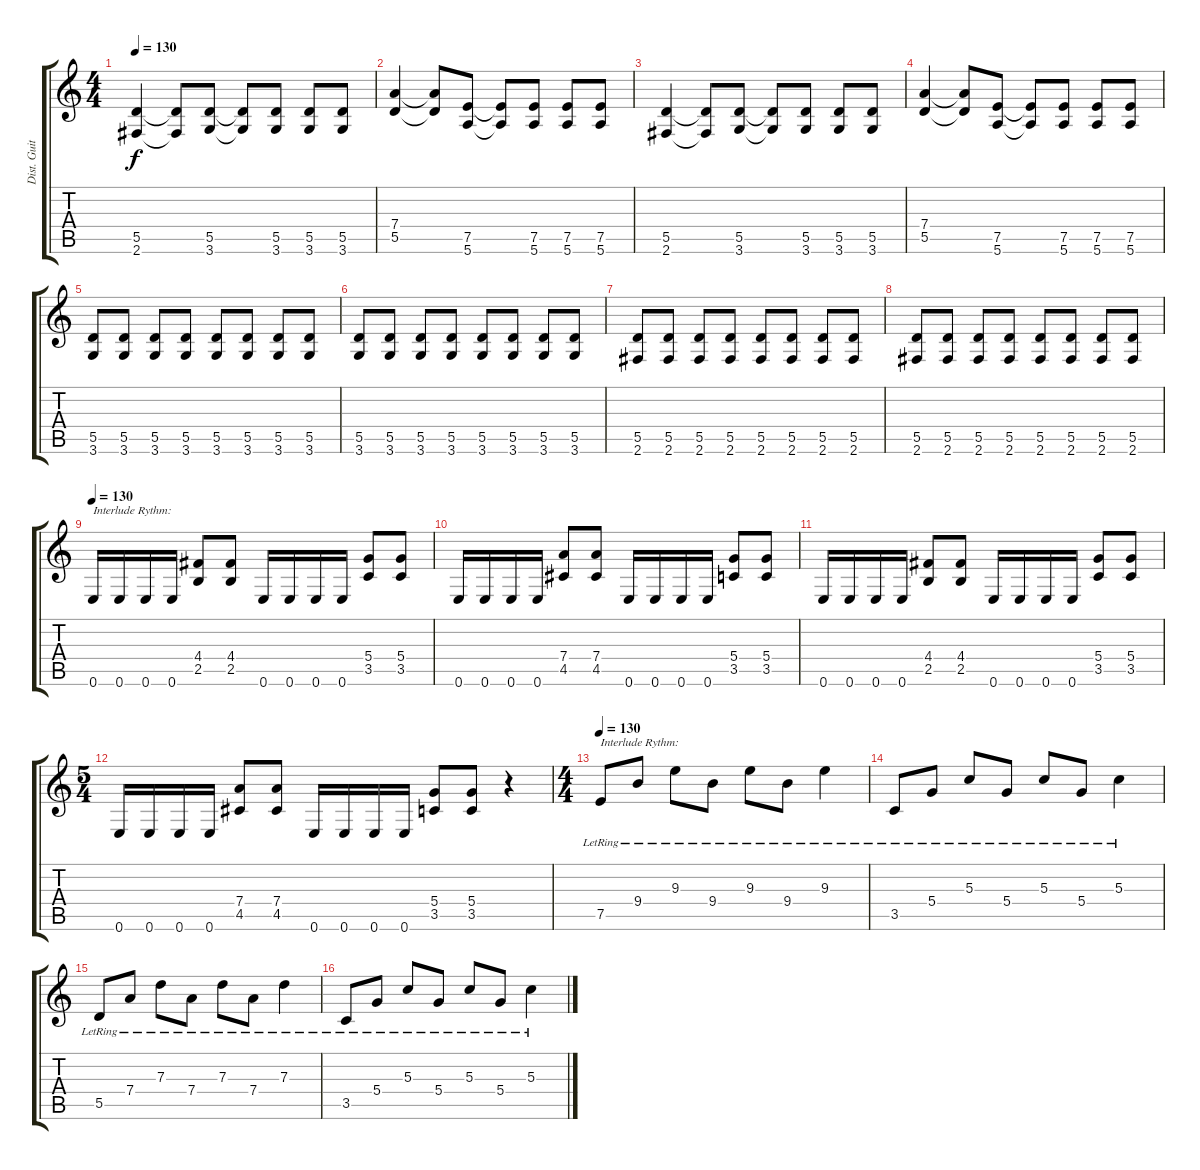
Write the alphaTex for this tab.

\track ("Dist. Guitar 2" "Dist. Guit") {instrument distortionguitar}
\staff {score tabs}
\tuning (E4 B3 G3 D3 A2 E2) {hide}
\ts (4 4)
\tempo 130
\clef g2
\ks c
(5.5 2.6).4{dy f} (5.5{t} 2.6{t}).8 (5.5 3.6).8 (5.5{t} 3.6{t}).8 (5.5 3.6).8 (5.5 3.6).8 (5.5 3.6).8 |
(7.4 5.5).4 (7.4{t} 5.5{t}).8 (7.5 5.6).8 (7.5{t} 5.6{t}).8 (7.5 5.6).8 (7.5 5.6).8 (7.5 5.6).8 |
(5.5 2.6).4 (5.5{t} 2.6{t}).8 (5.5 3.6).8 (5.5{t} 3.6{t}).8 (5.5 3.6).8 (5.5 3.6).8 (5.5 3.6).8 |
(7.4 5.5).4 (7.4{t} 5.5{t}).8 (7.5 5.6).8 (7.5{t} 5.6{t}).8 (7.5 5.6).8 (7.5 5.6).8 (7.5 5.6).8 |
(5.5 3.6).8 (5.5 3.6).8 (5.5 3.6).8 (5.5 3.6).8 (5.5 3.6).8 (5.5 3.6).8 (5.5 3.6).8 (5.5 3.6).8 |
(5.5 3.6).8 (5.5 3.6).8 (5.5 3.6).8 (5.5 3.6).8 (5.5 3.6).8 (5.5 3.6).8 (5.5 3.6).8 (5.5 3.6).8 |
(5.5 2.6).8 (5.5 2.6).8 (5.5 2.6).8 (5.5 2.6).8 (5.5 2.6).8 (5.5 2.6).8 (5.5 2.6).8 (5.5 2.6).8 |
(5.5 2.6).8 (5.5 2.6).8 (5.5 2.6).8 (5.5 2.6).8 (5.5 2.6).8 (5.5 2.6).8 (5.5 2.6).8 (5.5 2.6).8 |
\tempo 130
0.6.16{txt "Interlude Rythm:"} 0.6.16 0.6.16 0.6.16 (4.4 2.5).8 (4.4 2.5).8 0.6.16 0.6.16 0.6.16 0.6.16 (5.4 3.5).8 (5.4 3.5).8 |
0.6.16 0.6.16 0.6.16 0.6.16 (7.4 4.5).8 (7.4 4.5).8 0.6.16 0.6.16 0.6.16 0.6.16 (5.4 3.5).8 (5.4 3.5).8 |
0.6.16 0.6.16 0.6.16 0.6.16 (4.4 2.5).8 (4.4 2.5).8 0.6.16 0.6.16 0.6.16 0.6.16 (5.4 3.5).8 (5.4 3.5).8 |
\ts (5 4)
0.6.16 0.6.16 0.6.16 0.6.16 (7.4 4.5).8 (7.4 4.5).8 0.6.16 0.6.16 0.6.16 0.6.16 (5.4 3.5).8 (5.4 3.5).8 r.4 |
\ts (4 4)
\tempo 130
7.5{lr}.8{txt "Interlude Rythm:" volume 10 instrument electricguitarjazz} 9.4{lr}.8 9.3{lr}.8 9.4{lr}.8 9.3{lr}.8 9.4{lr}.8 9.3{lr}.4 |
3.5{lr}.8 5.4{lr}.8 5.3{lr}.8 5.4{lr}.8 5.3{lr}.8 5.4{lr}.8 5.3{lr}.4 |
5.5{lr}.8 7.4{lr}.8 7.3{lr}.8 7.4{lr}.8 7.3{lr}.8 7.4{lr}.8 7.3{lr}.4 |
3.5{lr}.8 5.4{lr}.8 5.3{lr}.8 5.4{lr}.8 5.3{lr}.8 5.4{lr}.8 5.3{lr}.4
